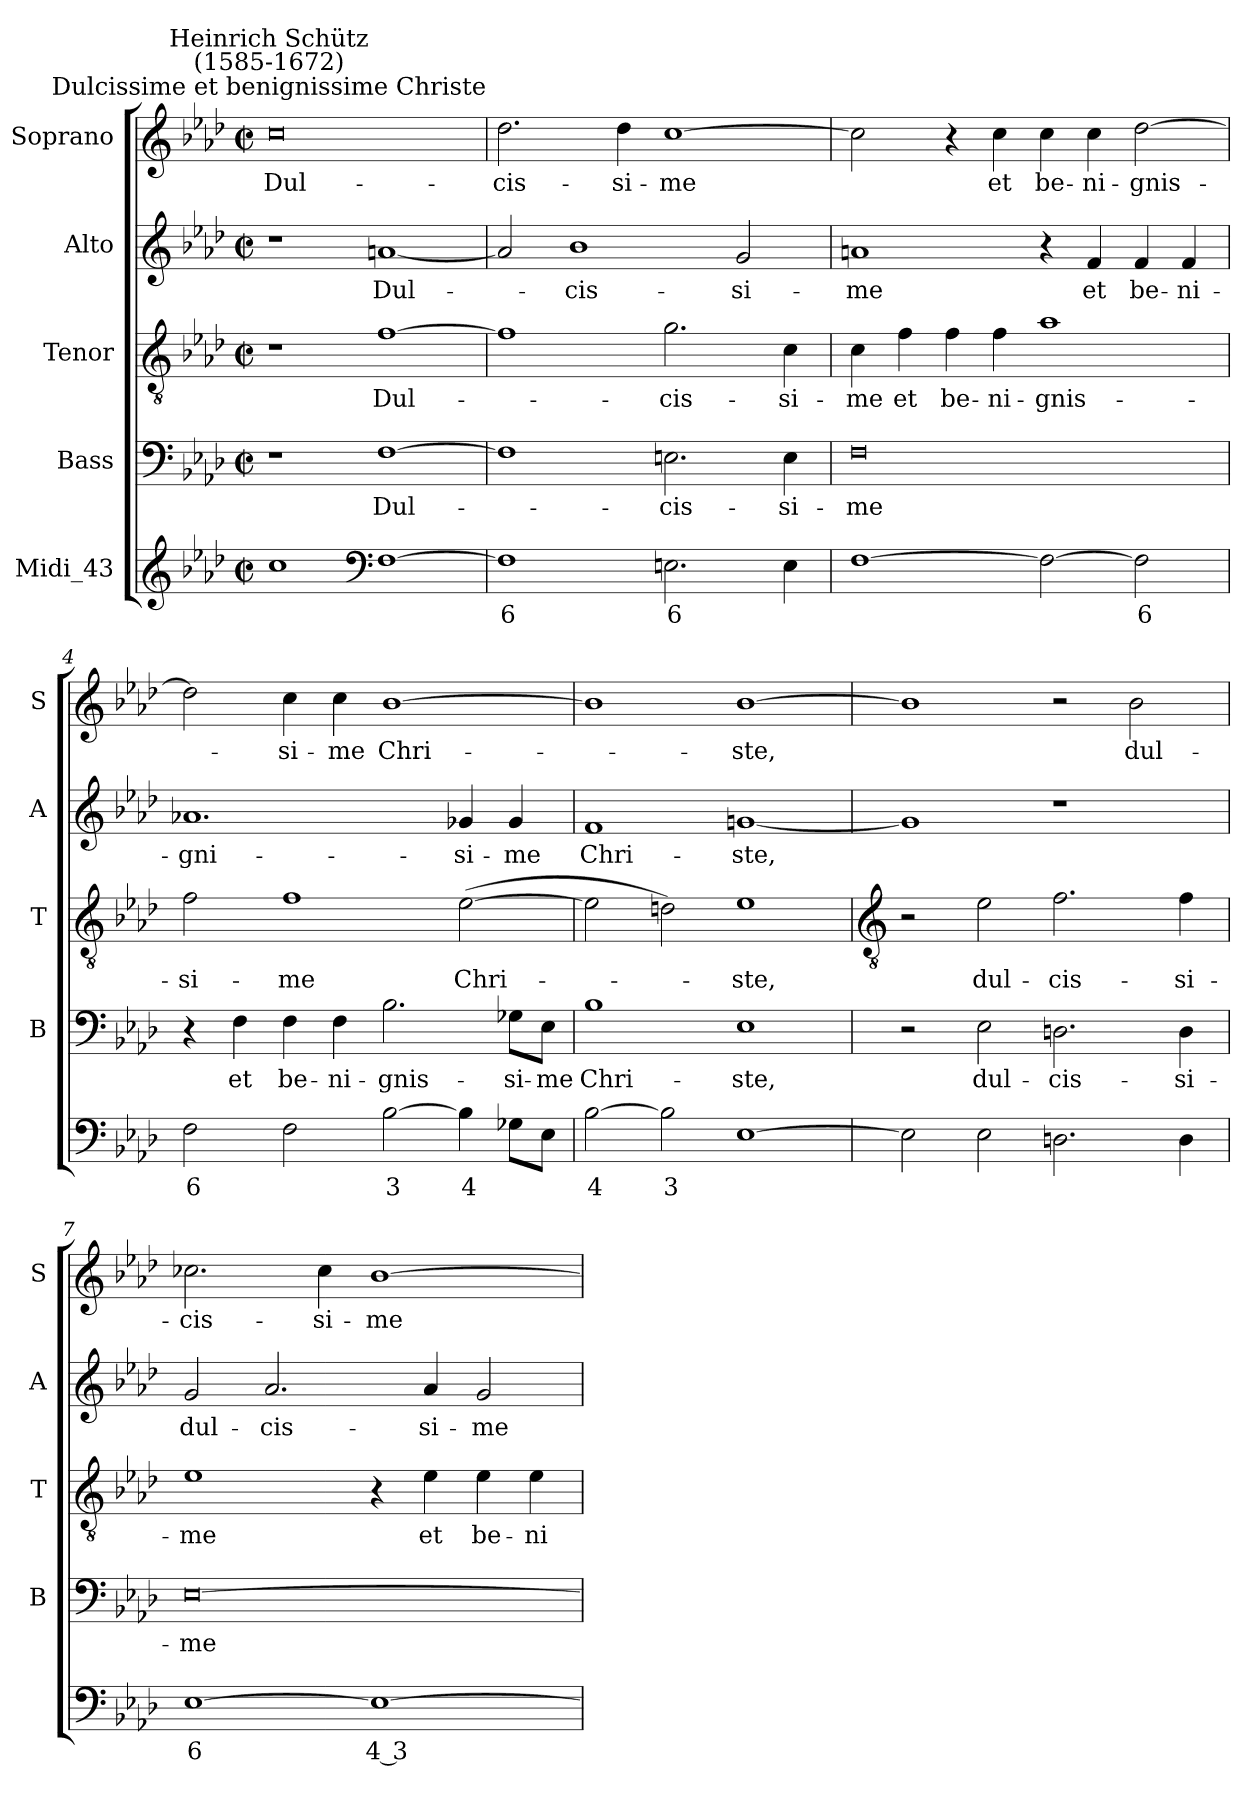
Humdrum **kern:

**kern	**text	**kern	**text	**kern	**text	**kern	**text	**kern	**text
*part5	*part5	*part4	*part4	*part3	*part3	*part2	*part2	*part1	*part1
*staff5	*staff5	*staff4	*staff4	*staff3	*staff3	*staff2	*staff2	*staff1	*staff1
*I"Midi_43	*	*I"Bass	*	*I"Tenor	*	*I"Alto	*	*I"Soprano	*
*	*	*I'B	*	*I'T	*	*I'A	*	*I'S	*
*clefG2	*	*clefF4	*	*clefGv2	*	*clefG2	*	*clefG2	*
*k[b-e-a-d-]	*	*k[b-e-a-d-]	*	*k[b-e-a-d-]	*	*k[b-e-a-d-]	*	*k[b-e-a-d-]	*
*A-:	*	*A-:	*	*A-:	*	*A-:	*	*A-:	*
*M4/2	*	*M4/2	*	*M4/2	*	*M4/2	*	*M4/2	*
*met(c|)	*	*met(c|)	*	*met(c|)	*	*met(c|)	*	*met(c|)	*
=1	=1	=1	=1	=1	=1	=1	=1	=1	=1
!	!	!	!	!	!	!	!	!LO:TX:a:cj:t=Dulcissime et benignissime Christe	!
!	!	!	!	!	!	!	!	!LO:TX:a:cj:t=Heinrich Schütz\n(1585-1672)	!
!	!	!	!	!	!	!	!	!	!LO:LY:b
1cc	.	1r	.	1r	.	1r	.	0cc	Dul-
*clefF4	*	*	*	*	*	*	*	*	*
!	!	!	!LO:LY:b	!	!LO:LY:b	!	!LO:LY:b	!	!
[1F	.	[1F	Dul-	[1f	Dul-	[1an	Dul-	.	.
=2	=2	=2	=2	=2	=2	=2	=2	=2	=2
!	!LO:LY:b	!	!	!	!	!	!	!	!LO:LY:b
1F]	6	1F]	.	1f]	.	2a]	.	2.dd-	-cis-
!	!	!	!	!	!	!	!LO:LY:b	!	!
.	.	.	.	.	.	1b-	cis-	.	.
!	!	!	!	!	!	!	!	!	!LO:LY:b
.	.	.	.	.	.	.	.	4dd-	-si-
!	!LO:LY:b	!	!LO:LY:b	!	!LO:LY:b	!	!	!	!LO:LY:b
2.En	6	2.En	cis-	2.g	cis-	.	.	[1cc	-me
!	!	!	!	!	!	!	!LO:LY:b	!	!
.	.	.	.	.	.	2g	-si-	.	.
!	!	!	!LO:LY:b	!	!LO:LY:b	!	!	!	!
4E	.	4E	-si-	4c	-si-	.	.	.	.
=3	=3	=3	=3	=3	=3	=3	=3	=3	=3
!	!	!	!LO:LY:b	!	!LO:LY:b	!	!LO:LY:b	!	!
[1F	.	0F	-me	4c	-me	1an	-me	2cc]	.
!	!	!	!	!	!LO:LY:b	!	!	!	!
.	.	.	.	4f	et	.	.	.	.
!	!	!	!	!	!LO:LY:b	!	!	!	!
.	.	.	.	4f	be-	.	.	4r	.
!	!	!	!	!	!LO:LY:b	!	!	!	!LO:LY:b
.	.	.	.	4f	-ni-	.	.	4cc	et
!	!	!	!	!	!LO:LY:b	!	!	!	!LO:LY:b
2F_	.	.	.	1a-	-gnis-	4r	.	4cc	be-
!	!	!	!	!	!	!	!LO:LY:b	!	!LO:LY:b
.	.	.	.	.	.	4f	et	4cc	-ni-
!	!LO:LY:b	!	!	!	!	!	!LO:LY:b	!	!LO:LY:b
2F]	6	.	.	.	.	4f	be-	[2dd-	-gnis-
!	!	!	!	!	!	!	!LO:LY:b	!	!
.	.	.	.	.	.	4f	-ni-	.	.
=4	=4	=4	=4	=4	=4	=4	=4	=4	=4
!	!LO:LY:b	!	!	!	!LO:LY:b	!	!LO:LY:b	!	!
2F	6	4r	.	2f	-si-	1.a-X	-gni-	2dd-]	.
!	!	!	!LO:LY:b	!	!	!	!	!	!
.	.	4F	et	.	.	.	.	.	.
!	!	!	!LO:LY:b	!	!LO:LY:b	!	!	!	!LO:LY:b
2F	.	4F	be-	1f	-me	.	.	4cc	si-
!	!	!	!LO:LY:b	!	!	!	!	!	!LO:LY:b
.	.	4F	-ni-	.	.	.	.	4cc	-me
!	!LO:LY:b	!	!LO:LY:b	!	!	!	!	!	!LO:LY:b
[2B-	3	2.B-	-gnis-	.	.	.	.	[1b-	Chri-
!	!LO:LY:b	!	!	!	!LO:LY:b	!	!LO:LY:b	!	!
4B-]	4	.	.	(>[2e-	Chri-	4g-X	-si-	.	.
!	!	!	!LO:LY:b	!	!	!	!LO:LY:b	!	!
8G-XL	.	8G-X\L	-si-	.	.	4g-	-me	.	.
!	!	!	!LO:LY:b	!	!	!	!	!	!
8E-J	.	8E-\J	-me	.	.	.	.	.	.
=5	=5	=5	=5	=5	=5	=5	=5	=5	=5
!	!LO:LY:b	!	!LO:LY:b	!	!	!	!LO:LY:b	!	!
[2B-	4	1B-	Chri-	2e-]	.	1f	Chri-	1b-]	.
!	!LO:LY:b	!	!	!	!	!	!	!	!
2B-]	3	.	.	2dn)	.	.	.	.	.
!	!	!	!LO:LY:b	!	!LO:LY:b	!	!LO:LY:b	!	!LO:LY:b
[1E-	.	1E-	-ste,	1e-	ste,	[1gn	-ste,	[1b-	ste,
!!LO:LB:g=z
=6	=6	=6	=6	=6	=6	=6	=6	=6	=6
*	*	*	*	*clefGv2	*	*	*	*	*
2E-]	.	2r	.	2r	.	1g]	.	1b-]	.
!	!	!	!LO:LY:b	!	!LO:LY:b	!	!	!	!
2E-	.	2E-	dul-	2e-	dul-	.	.	.	.
!	!	!	!LO:LY:b	!	!LO:LY:b	!	!	!	!
2.Dn	.	2.Dn	-cis-	2.f	-cis-	1r	.	2r	.
!	!	!	!	!	!	!	!	!	!LO:LY:b
.	.	.	.	.	.	.	.	2b-	dul-
!	!	!	!LO:LY:b	!	!LO:LY:b	!	!	!	!
4D	.	4D	-si-	4f	-si-	.	.	.	.
=7	=7	=7	=7	=7	=7	=7	=7	=7	=7
!	!LO:LY:b	!	!LO:LY:b	!	!LO:LY:b	!	!LO:LY:b	!	!LO:LY:b
[1E-	6	[0E-	-me	1e-	-me	2g	dul-	2.cc-X	-cis-
!	!	!	!	!	!	!	!LO:LY:b	!	!
.	.	.	.	.	.	2.a-	-cis-	.	.
!	!	!	!	!	!	!	!	!	!LO:LY:b
.	.	.	.	.	.	.	.	4cc-	-si-
!	!LO:LY:b	!	!	!	!	!	!	!	!LO:LY:b
1E-_	4 3	.	.	4r	.	.	.	[1b-	-me
!	!	!	!	!	!LO:LY:b	!	!LO:LY:b	!	!
.	.	.	.	4e-	et	4a-	-si-	.	.
!	!	!	!	!	!LO:LY:b	!	!LO:LY:b	!	!
.	.	.	.	4e-	be-	2g	-me	.	.
!	!	!	!	!	!LO:LY:b	!	!	!	!
.	.	.	.	4e-	-ni-	.	.	.	.
=	=	=	=	=	=	=	=	=	=
*-	*-	*-	*-	*-	*-	*-	*-	*-	*-
